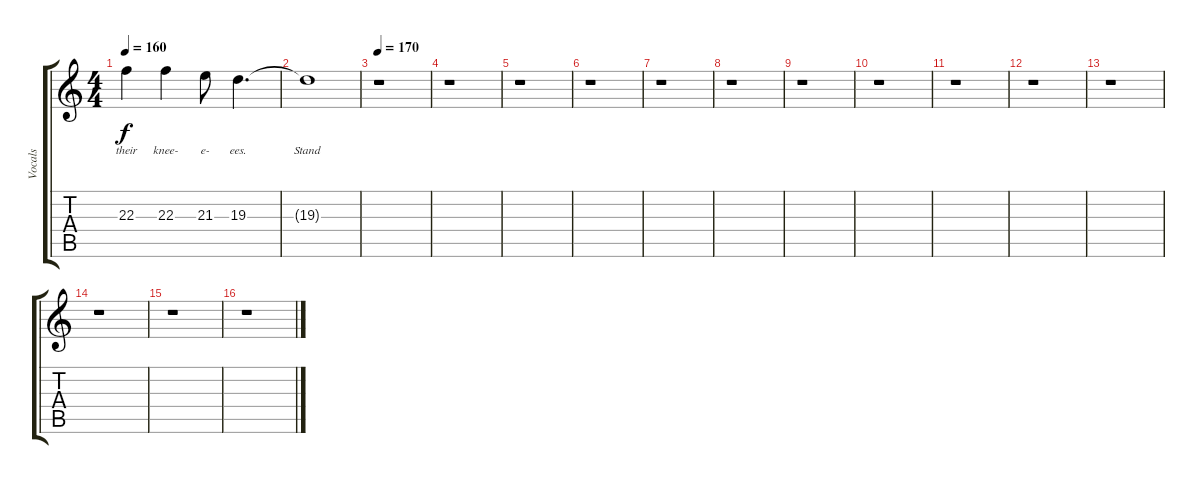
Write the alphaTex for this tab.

\track ("Vocals" "Vocals") {instrument choiraahs}
\staff {score tabs}
\tuning (E4 B3 G3 D3 A2 E2) {hide}
\ts (4 4)
\tempo 160
\clef g2
\ks c
22.3.4{lyrics (0 "their") lyrics (1 "") lyrics (2 "") lyrics (3 "") lyrics (4 "") dy f} 22.3.4{lyrics (0 "knee-") lyrics (1 "") lyrics (2 "") lyrics (3 "") lyrics (4 "")} 21.3.8{lyrics (0 "e-") lyrics (1 "") lyrics (2 "") lyrics (3 "") lyrics (4 "")} 19.3.4{d lyrics (0 "ees.") lyrics (1 "") lyrics (2 "") lyrics (3 "") lyrics (4 "")} |
19.3{t}.1{lyrics (0 "Stand") lyrics (1 "") lyrics (2 "") lyrics (3 "") lyrics (4 "")} |
\tempo 170
r.1 |
r.1 |
r.1 |
r.1 |
r.1 |
r.1 |
r.1 |
r.1 |
r.1 |
r.1 |
r.1 |
r.1 |
r.1 |
r.1
